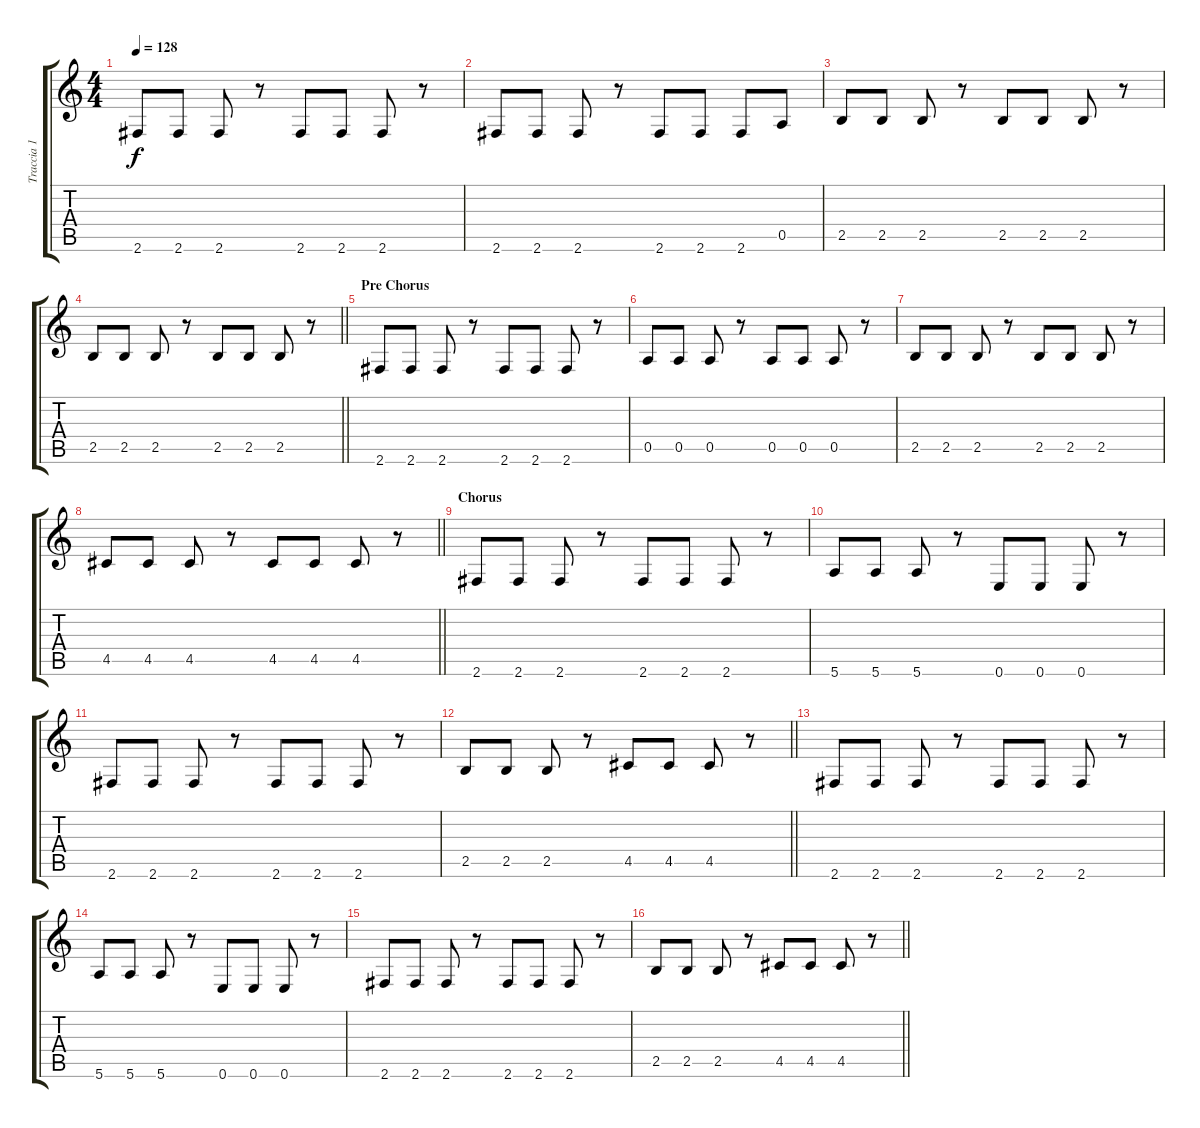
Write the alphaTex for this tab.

\track ("Traccia 1" "Traccia 1") {instrument electricbasspick}
\staff {score tabs}
\tuning (E4 B3 G3 D3 A2 E2) {hide}
\ts (4 4)
\tempo 128
\clef g2
\ks c
2.6.8{dy f} 2.6.8 2.6.8 r.8 2.6.8 2.6.8 2.6.8 r.8 |
2.6.8 2.6.8 2.6.8 r.8 2.6.8 2.6.8 2.6.8 0.5.8 |
2.5.8 2.5.8 2.5.8 r.8 2.5.8 2.5.8 2.5.8 r.8 |
\barLineRight lightlight
2.5.8 2.5.8 2.5.8 r.8 2.5.8 2.5.8 2.5.8 r.8 |
\section ("" "Pre Chorus")
2.6.8 2.6.8 2.6.8 r.8 2.6.8 2.6.8 2.6.8 r.8 |
0.5.8 0.5.8 0.5.8 r.8 0.5.8 0.5.8 0.5.8 r.8 |
2.5.8 2.5.8 2.5.8 r.8 2.5.8 2.5.8 2.5.8 r.8 |
\barLineRight lightlight
4.5.8 4.5.8 4.5.8 r.8 4.5.8 4.5.8 4.5.8 r.8 |
\section ("" "Chorus")
2.6.8 2.6.8 2.6.8 r.8 2.6.8 2.6.8 2.6.8 r.8 |
5.6.8 5.6.8 5.6.8 r.8 0.6.8 0.6.8 0.6.8 r.8 |
2.6.8 2.6.8 2.6.8 r.8 2.6.8 2.6.8 2.6.8 r.8 |
\barLineRight lightlight
2.5.8 2.5.8 2.5.8 r.8 4.5.8 4.5.8 4.5.8 r.8 |
\section ("" "")
2.6.8 2.6.8 2.6.8 r.8 2.6.8 2.6.8 2.6.8 r.8 |
5.6.8 5.6.8 5.6.8 r.8 0.6.8 0.6.8 0.6.8 r.8 |
2.6.8 2.6.8 2.6.8 r.8 2.6.8 2.6.8 2.6.8 r.8 |
\barLineRight lightlight
2.5.8 2.5.8 2.5.8 r.8 4.5.8 4.5.8 4.5.8 r.8
